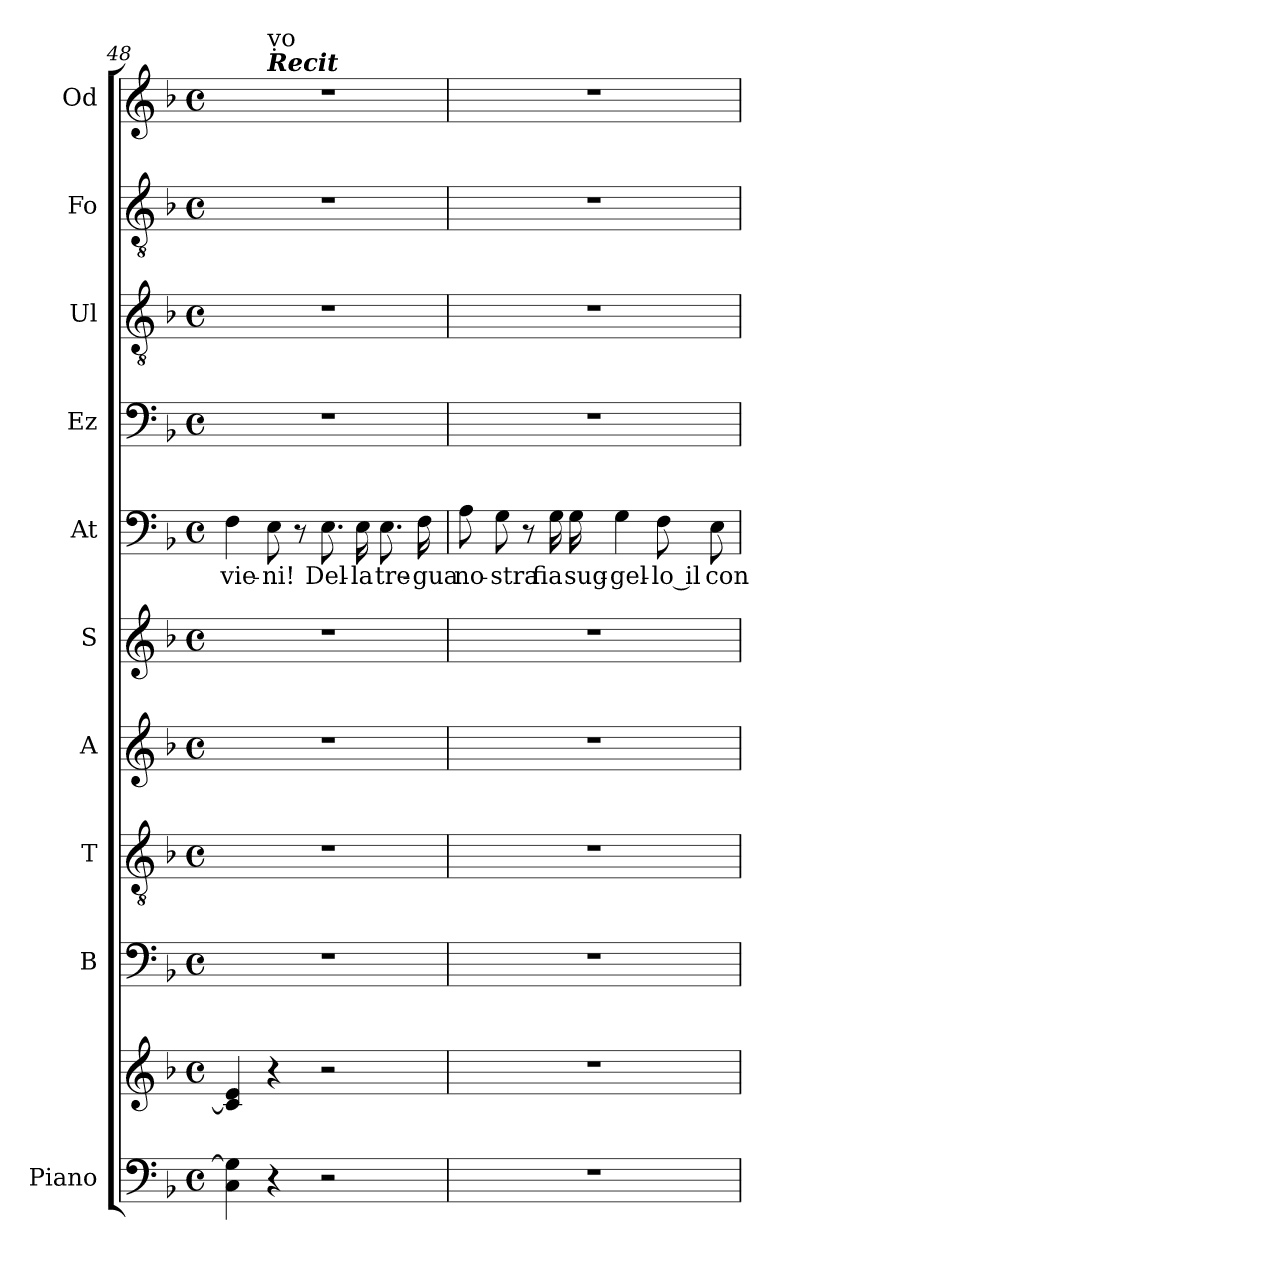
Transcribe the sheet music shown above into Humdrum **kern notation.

**kern	**kern	**kern	**kern	**kern	**kern	**kern	**text	**kern	**kern	**kern	**kern
*part10	*part10	*part9	*part8	*part7	*part6	*part5	*part5	*part4	*part3	*part2	*part1
*staff11	*staff10	*staff9	*staff8	*staff7	*staff6	*staff5	*staff5	*staff4	*staff3	*staff2	*staff1
*I"Piano	*	*I"B	*I"T	*I"A	*I"S	*I"At	*	*I"Ez	*I"Ul	*I"Fo	*I"Od
*I'Pno	*	*I'B	*I'T	*I'A	*I'S	*I'At	*	*I'Ez	*I'Ul	*I'Fo	*I'Od
*clefF4	*clefG2	*clefF4	*clefGv2	*clefG2	*clefG2	*clefF4	*	*clefF4	*clefGv2	*clefGv2	*clefG2
*k[b-]	*k[b-]	*k[b-]	*k[b-]	*k[b-]	*k[b-]	*k[b-]	*	*k[b-]	*k[b-]	*k[b-]	*k[b-]
*M4/4	*M4/4	*M4/4	*M4/4	*M4/4	*M4/4	*M4/4	*	*M4/4	*M4/4	*M4/4	*M4/4
*met(c)	*met(c)	*met(c)	*met(c)	*met(c)	*met(c)	*met(c)	*	*met(c)	*met(c)	*met(c)	*met(c)
=48	=48	=48	=48	=48	=48	=48	=48	=48	=48	=48	=48
!	!	!	!	!	!	!	!LO:LY:b	!	!	!	!
*	*	*	*	*	*	*	*	*	*	*	*^
4C\ 4G\]	4c/] 4e/	1r	1r	1r	1r	4F\	vie-	1r	1r	1r	1r	4ryy
!	!	!	!	!	!	!	!	!	!	!	!	!LO:TX:a:Bi:t=Recit
!	!	!	!	!	!	!	!	!	!	!	!	!LO:TX:a:t=ṿo
!	!	!	!	!	!	!	!LO:LY:b	!	!	!	!	!
4r	4r	.	.	.	.	8E\	-ni!	.	.	.	.	2.ryy
.	.	.	.	.	.	8r	.	.	.	.	.	.
!	!	!	!	!	!	!	!LO:LY:b	!	!	!	!	!
2r	2r	.	.	.	.	8.E\	Del-	.	.	.	.	.
!	!	!	!	!	!	!	!LO:LY:b	!	!	!	!	!
.	.	.	.	.	.	16E\	-la	.	.	.	.	.
!	!	!	!	!	!	!	!LO:LY:b	!	!	!	!	!
.	.	.	.	.	.	8.E\	tre-	.	.	.	.	.
!	!	!	!	!	!	!	!LO:LY:b	!	!	!	!	!
.	.	.	.	.	.	16F\	-gua	.	.	.	.	.
=49	=49	=49	=49	=49	=49	=49	=49	=49	=49	=49	=49	=49
!	!	!	!	!	!	!	!LO:LY:b	!	!	!	!	!
*	*	*	*	*	*	*	*	*	*	*	*v	*v
1r	1r	1r	1r	1r	1r	8A\	no-	1r	1r	1r	1r
!	!	!	!	!	!	!	!LO:LY:b	!	!	!	!
.	.	.	.	.	.	8G\	-stra	.	.	.	.
.	.	.	.	.	.	8r	.	.	.	.	.
!	!	!	!	!	!	!	!LO:LY:b	!	!	!	!
.	.	.	.	.	.	16G\	fia	.	.	.	.
!	!	!	!	!	!	!	!LO:LY:b	!	!	!	!
.	.	.	.	.	.	16G\	sug-	.	.	.	.
!	!	!	!	!	!	!	!LO:LY:b	!	!	!	!
.	.	.	.	.	.	4G\	-gel-	.	.	.	.
!	!	!	!	!	!	!	!LO:LY:b	!	!	!	!
.	.	.	.	.	.	8F\	-lo il	.	.	.	.
!	!	!	!	!	!	!	!LO:LY:b	!	!	!	!
.	.	.	.	.	.	8E\	con-	.	.	.	.
=	=	=	=	=	=	=	=	=	=	=	=
*-	*-	*-	*-	*-	*-	*-	*-	*-	*-	*-	*-
